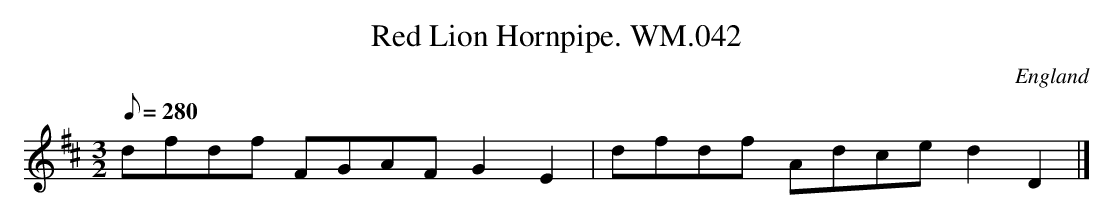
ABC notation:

X:1
T:Red Lion Hornpipe. WM.042
M:3/2
L:1/8
Q:280
O:England
K:D
dfdf FGAF G2E2|dfdf Adce d2D2|]
